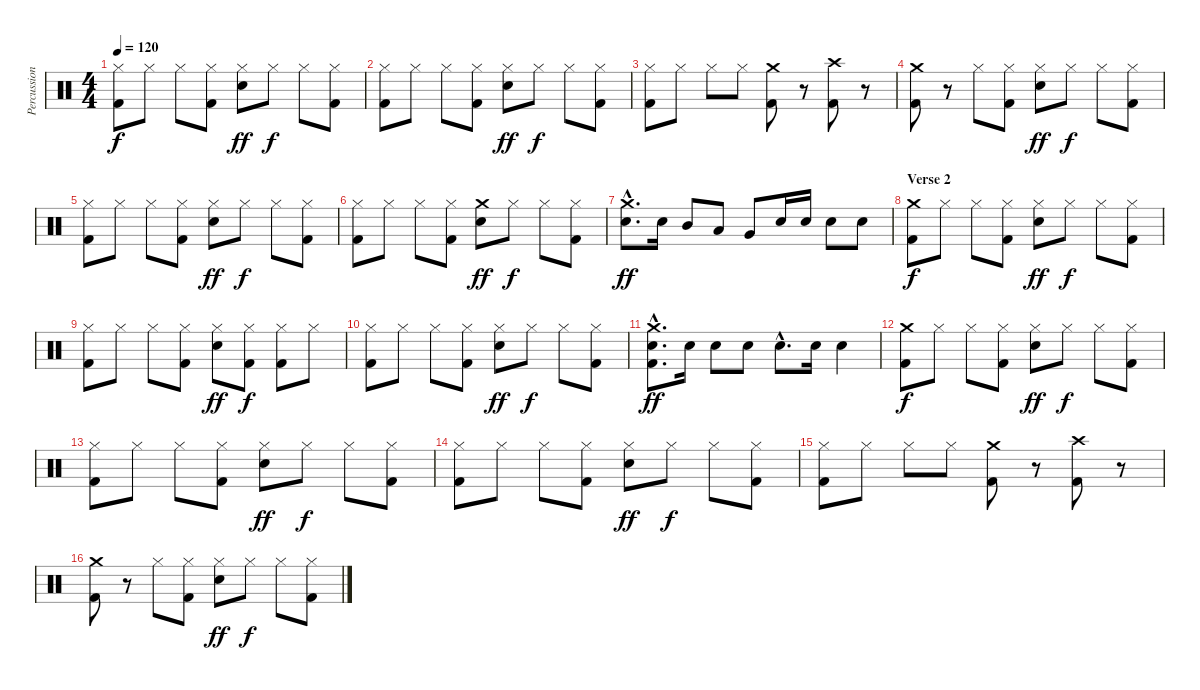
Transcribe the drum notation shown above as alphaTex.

\track ("Percussion" "Percussion") {instrument percussion}
\staff {score}
\articulation defaults
\ts (4 4)
\tempo 120
\clef neutral
\ks c
("Hi-Hat (closed)" "Kick (hit) 2").8{dy f} "Hi-Hat (closed)".8 "Hi-Hat (closed)".8 ("Hi-Hat (closed)" "Kick (hit) 2").8 ("Hi-Hat (closed)" "Snare (hit) 2").8{dy ff} "Hi-Hat (closed)".8{dy f} "Hi-Hat (closed)".8 ("Hi-Hat (closed)" "Kick (hit) 2").8 |
("Hi-Hat (closed)" "Kick (hit) 2").8 "Hi-Hat (closed)".8 "Hi-Hat (closed)".8 ("Hi-Hat (closed)" "Kick (hit) 2").8 ("Hi-Hat (closed)" "Snare (hit) 2").8{dy ff} "Hi-Hat (closed)".8{dy f} "Hi-Hat (closed)".8 ("Hi-Hat (closed)" "Kick (hit) 2").8 |
("Hi-Hat (closed)" "Kick (hit) 2").8 "Hi-Hat (closed)".8 "Hi-Hat (closed)".8 "Hi-Hat (closed)".8 ("Crash medium (hit)" "Kick (hit) 2").8 r.8 ("Crash high (hit)" "Kick (hit) 2").8 r.8 |
("Crash medium (hit)" "Kick (hit) 2").8 r.8 "Hi-Hat (closed)".8 ("Hi-Hat (closed)" "Kick (hit) 2").8 ("Hi-Hat (closed)" "Snare (hit) 2").8{dy ff} "Hi-Hat (closed)".8{dy f} "Hi-Hat (closed)".8 ("Hi-Hat (closed)" "Kick (hit) 2").8 |
("Hi-Hat (closed)" "Kick (hit) 2").8 "Hi-Hat (closed)".8 "Hi-Hat (closed)".8 ("Hi-Hat (closed)" "Kick (hit) 2").8 ("Hi-Hat (closed)" "Snare (hit) 2").8{dy ff} "Hi-Hat (closed)".8{dy f} "Hi-Hat (closed)".8 ("Hi-Hat (closed)" "Kick (hit) 2").8 |
("Hi-Hat (closed)" "Kick (hit) 2").8 "Hi-Hat (closed)".8 "Hi-Hat (closed)".8 ("Hi-Hat (closed)" "Kick (hit) 2").8 ("Crash medium (hit)" "Snare (hit) 2").8{dy ff} "Hi-Hat (closed)".8{dy f} "Hi-Hat (closed)".8 ("Hi-Hat (closed)" "Kick (hit) 2").8 |
("Crash medium (hit)"{hac} "Snare (hit) 2"{hac}).8{d dy ff} "Snare (hit) 2".16 "Mid Tom (hit)".8 "Low Tom (hit)".8 "Very Low Tom (hit)".8 "Snare (hit) 2".16 "Snare (hit) 2".16 "Snare (hit) 2".8 "Snare (hit) 2".8 |
\section ("" "Verse 2")
("Crash medium (hit)" "Kick (hit) 2").8{dy f} "Hi-Hat (closed)".8 "Hi-Hat (closed)".8 ("Hi-Hat (closed)" "Kick (hit) 2").8 ("Hi-Hat (closed)" "Snare (hit) 2").8{dy ff} "Hi-Hat (closed)".8{dy f} "Hi-Hat (closed)".8 ("Hi-Hat (closed)" "Kick (hit) 2").8 |
("Hi-Hat (closed)" "Kick (hit) 2").8 "Hi-Hat (closed)".8 "Hi-Hat (closed)".8 ("Hi-Hat (closed)" "Kick (hit) 2").8 ("Hi-Hat (closed)" "Snare (hit) 2").8{dy ff} ("Hi-Hat (closed)" "Kick (hit) 2").8{dy f} ("Hi-Hat (closed)" "Kick (hit) 2").8 "Hi-Hat (closed)".8 |
("Hi-Hat (closed)" "Kick (hit) 2").8 "Hi-Hat (closed)".8 "Hi-Hat (closed)".8 ("Hi-Hat (closed)" "Kick (hit) 2").8 ("Hi-Hat (closed)" "Snare (hit) 2").8{dy ff} "Hi-Hat (closed)".8{dy f} "Hi-Hat (closed)".8 ("Hi-Hat (closed)" "Kick (hit) 2").8 |
("Crash medium (hit)"{hac} "Snare (hit) 2"{hac} "Kick (hit) 2"{hac}).8{d dy ff} "Snare (hit) 2".16 "Snare (hit) 2".8 "Snare (hit) 2".8 "Snare (hit) 2"{hac}.8{d} "Snare (hit) 2".16 "Snare (hit) 2".4 |
("Crash medium (hit)" "Kick (hit) 2").8{dy f} "Hi-Hat (closed)".8 "Hi-Hat (closed)".8 ("Hi-Hat (closed)" "Kick (hit) 2").8 ("Hi-Hat (closed)" "Snare (hit) 2").8{dy ff} "Hi-Hat (closed)".8{dy f} "Hi-Hat (closed)".8 ("Hi-Hat (closed)" "Kick (hit) 2").8 |
("Hi-Hat (closed)" "Kick (hit) 2").8 "Hi-Hat (closed)".8 "Hi-Hat (closed)".8 ("Hi-Hat (closed)" "Kick (hit) 2").8 ("Hi-Hat (closed)" "Snare (hit) 2").8{dy ff} "Hi-Hat (closed)".8{dy f} "Hi-Hat (closed)".8 ("Hi-Hat (closed)" "Kick (hit) 2").8 |
("Hi-Hat (closed)" "Kick (hit) 2").8 "Hi-Hat (closed)".8 "Hi-Hat (closed)".8 ("Hi-Hat (closed)" "Kick (hit) 2").8 ("Hi-Hat (closed)" "Snare (hit) 2").8{dy ff} "Hi-Hat (closed)".8{dy f} "Hi-Hat (closed)".8 ("Hi-Hat (closed)" "Kick (hit) 2").8 |
("Hi-Hat (closed)" "Kick (hit) 2").8 "Hi-Hat (closed)".8 "Hi-Hat (closed)".8 "Hi-Hat (closed)".8 ("Crash medium (hit)" "Kick (hit) 2").8 r.8 ("Crash high (hit)" "Kick (hit) 2").8 r.8 |
("Crash medium (hit)" "Kick (hit) 2").8 r.8 "Hi-Hat (closed)".8 ("Hi-Hat (closed)" "Kick (hit) 2").8 ("Hi-Hat (closed)" "Snare (hit) 2").8{dy ff} "Hi-Hat (closed)".8{dy f} "Hi-Hat (closed)".8 ("Hi-Hat (closed)" "Kick (hit) 2").8
